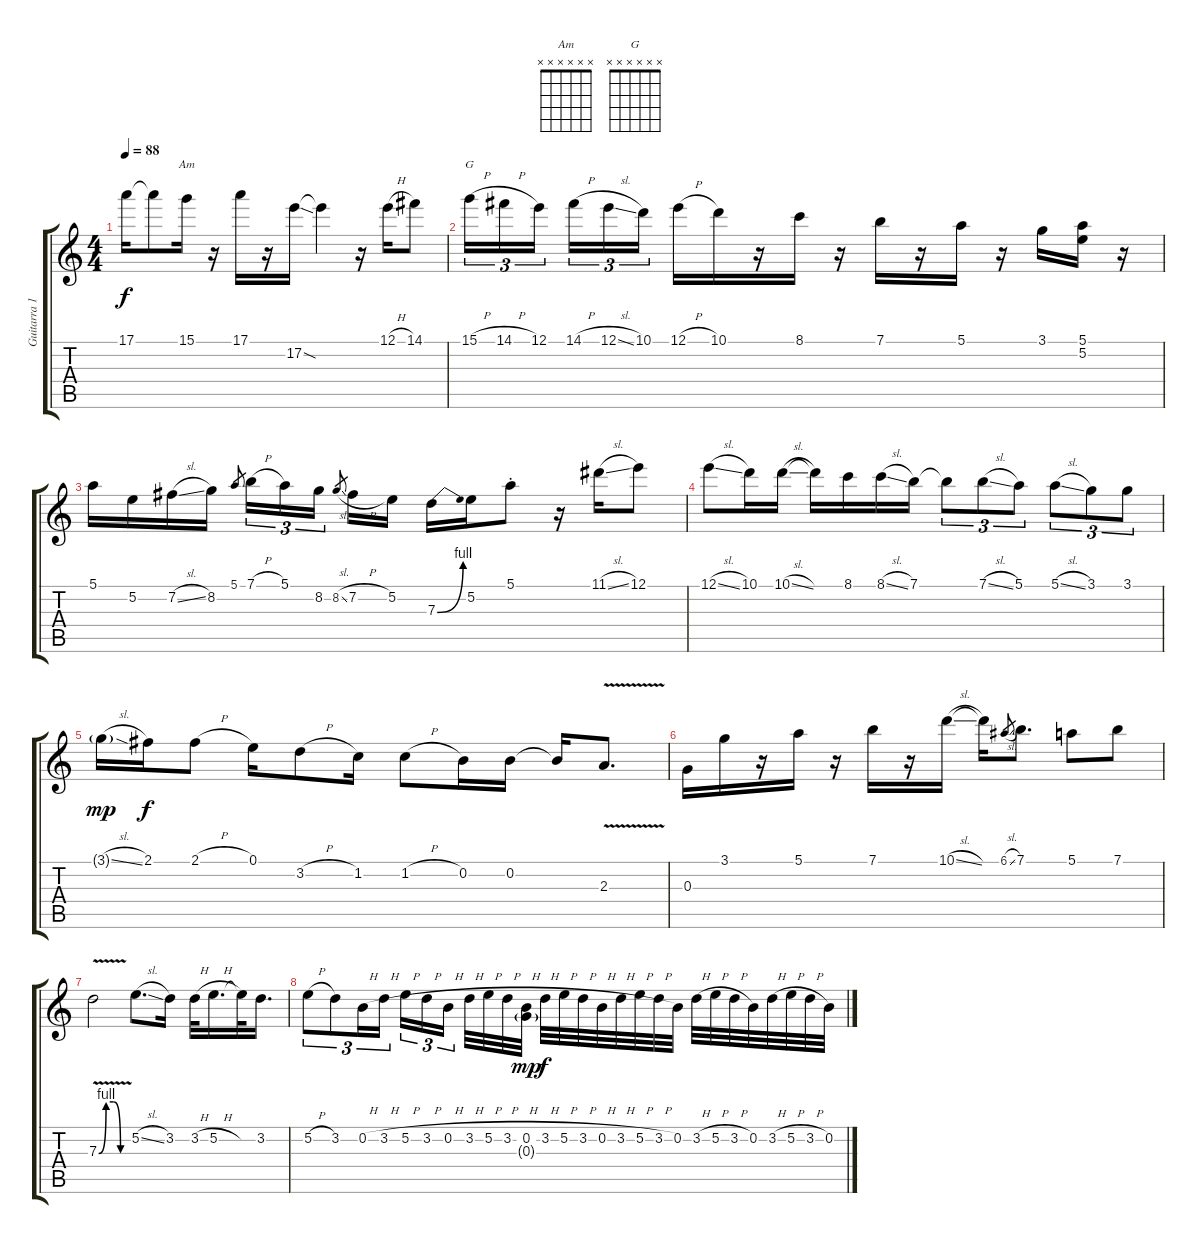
\track ("Guitarra 1" "Guitarra 1") {instrument overdrivenguitar}
\staff {score tabs}
\tuning (E4 B3 G3 D3 A2 E2) {hide}
\chord ("Am" x x x x x x)
\chord ("G" x x x x x x)
\ts (4 4)
\tempo 88
\clef g2
\ks c
17.1{t}.16{dy f} 17.1{t}.8 15.1.16{ch "Am"} r.16 17.1.16 r.16 17.2{sod}.16 17.2{t}.4 r.16 12.1{h}.16 14.1.8 |
15.1{h}.16{tu (3 2) ch "G"} 14.1{h}.16{tu (3 2)} 12.1.16{tu (3 2) beam splitsecondary} 14.1{h}.16{tu (3 2)} 12.1{sl}.16{tu (3 2)} 10.1.16{tu (3 2)} 12.1{h}.16 10.1.16 r.16 8.1.16 r.16 7.1.16 r.16 5.1.16 r.16 3.1.16 (5.1 5.2).16 r.16 |
5.1.16 5.2.16 7.2{sl}.16 8.2.16 5.1.8{gr} 7.1{h}.16{tu (3 2)} 5.1.16{tu (3 2)} 8.2.16{tu (3 2)} 8.2{sl}.8{gr beam splitsecondary} 7.2{h}.16 5.2.16 7.3{be (bend 0 0 60 4)}.16 5.2.16 5.1{st}.8 r.16 11.1{sl}.16 12.1.8 |
12.1{sl}.8 10.1.16 10.1{sl}.16 10.1{t}.16 8.1.16 8.1{sl}.16 7.1.16 7.1{t}.8{tu (3 2)} 7.1{sl}.8{tu (3 2)} 5.1.8{tu (3 2)} 5.1{sl}.8{tu (3 2)} 3.1.8{tu (3 2)} 3.1.8{tu (3 2)} |
3.1{sl g}.16{dy mp} 2.1.16{dy f} 2.1{h}.8 0.1.16 3.2{h}.8 1.2.16 1.2{h}.8 0.2.16 0.2.16 0.2{t}.16 2.3{v}.8{d} |
0.3.16 3.1.16 r.16 5.1.16 r.16 7.1.16 r.16 10.1{sl}.16 10.1{t}.16 6.1{sl}.8{gr} 7.1.8{d} 5.1.8 7.1.8 |
7.3{be (custom 0 0 15 4 30 4 45 0 60 0) v}.2 5.2{sl}.8{d} 3.2.16 3.2{h}.32 5.2{h}.16{d} 5.2{t}.32 3.2.16{d} |
5.2{h}.8{tu (3 2)} 3.2.8{tu (3 2)} 0.2{h}.16{tu (3 2)} 3.2{h}.16{tu (3 2)} 5.2{h}.16{tu (3 2)} 3.2{h}.16{tu (3 2)} 0.2{h}.16{tu (3 2) beam splitsecondary} 3.2{h}.32 5.2{h}.32 3.2{h}.32 (0.2{h} 0.3{g}).32{dy mp} 3.2{h}.32{dy f} 5.2{h}.32 3.2{h}.32 0.2{h}.32 3.2{h}.32 5.2{h}.32 3.2{h}.32 0.2.32 3.2{h}.32 5.2{h}.32 3.2{h}.32 0.2.32 3.2{h}.32 5.2{h}.32 3.2{h}.32 0.2.32
